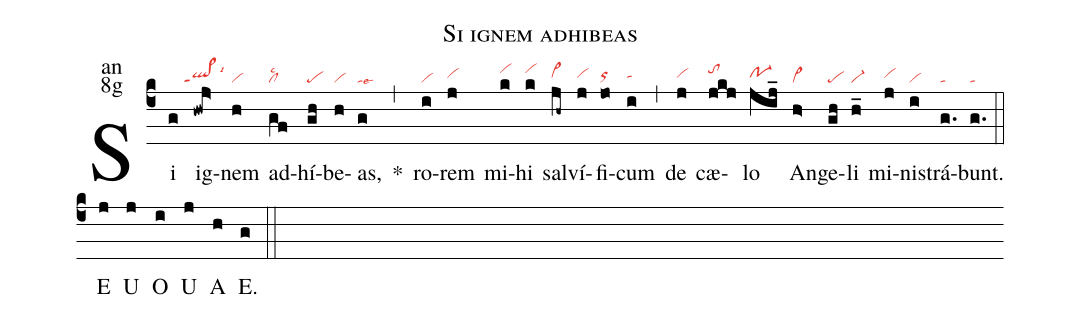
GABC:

name:Si ignem adhibeas;
office-part:an;
mode:8g;
nabc-lines:1;
%%
(c4) Si(g) ig(hwj>|```ql>ppt1lsi6)nem(h|vi) ad(gf|cllsc2)hí(gh|pe)be(h|vi)as,(g|talse6) <sp>*</sp>(,) ro(i|vi)rem(j|vihh) mi(k|vihj)hi(k|vihj) sal(jh~|vi>hh)ví(j|vihh)fi(jo|orhh)cum(i|tahh) (,) de(j|vihh) cæ(jkj|tohj)lo(jij_|po-1hh) An(h>|vi>)ge(gh|pe)li(h_|vi-) mi(j|vihh)nis(i|vi)trá(g.|ta)bunt.(g.|ta) (::) <eu>E(j) U(j) O(i) U(j) A(h) E.(g) </eu>(::)
